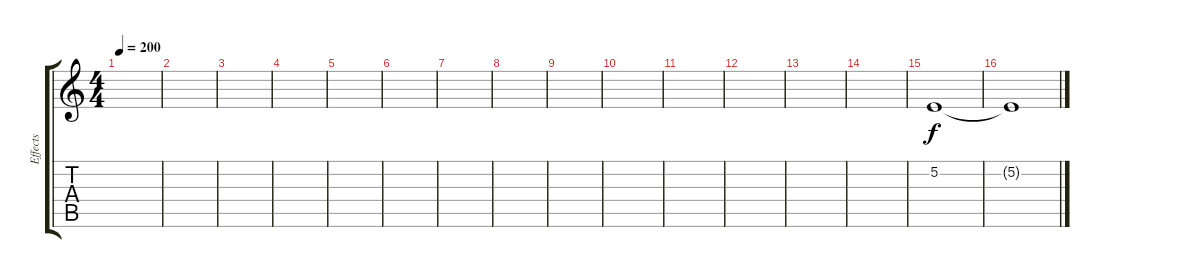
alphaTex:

\track ("Effects" "Effects") {instrument pad4choir}
\staff {score tabs}
\tuning (E4 B3 G3 D3 A2 E2) {hide}
\ts (4 4)
\tempo 200
\clef g2
\ks c
|
|
|
|
|
|
|
|
|
|
|
|
|
|
5.2.1{volume 16} |
5.2{t}.1
